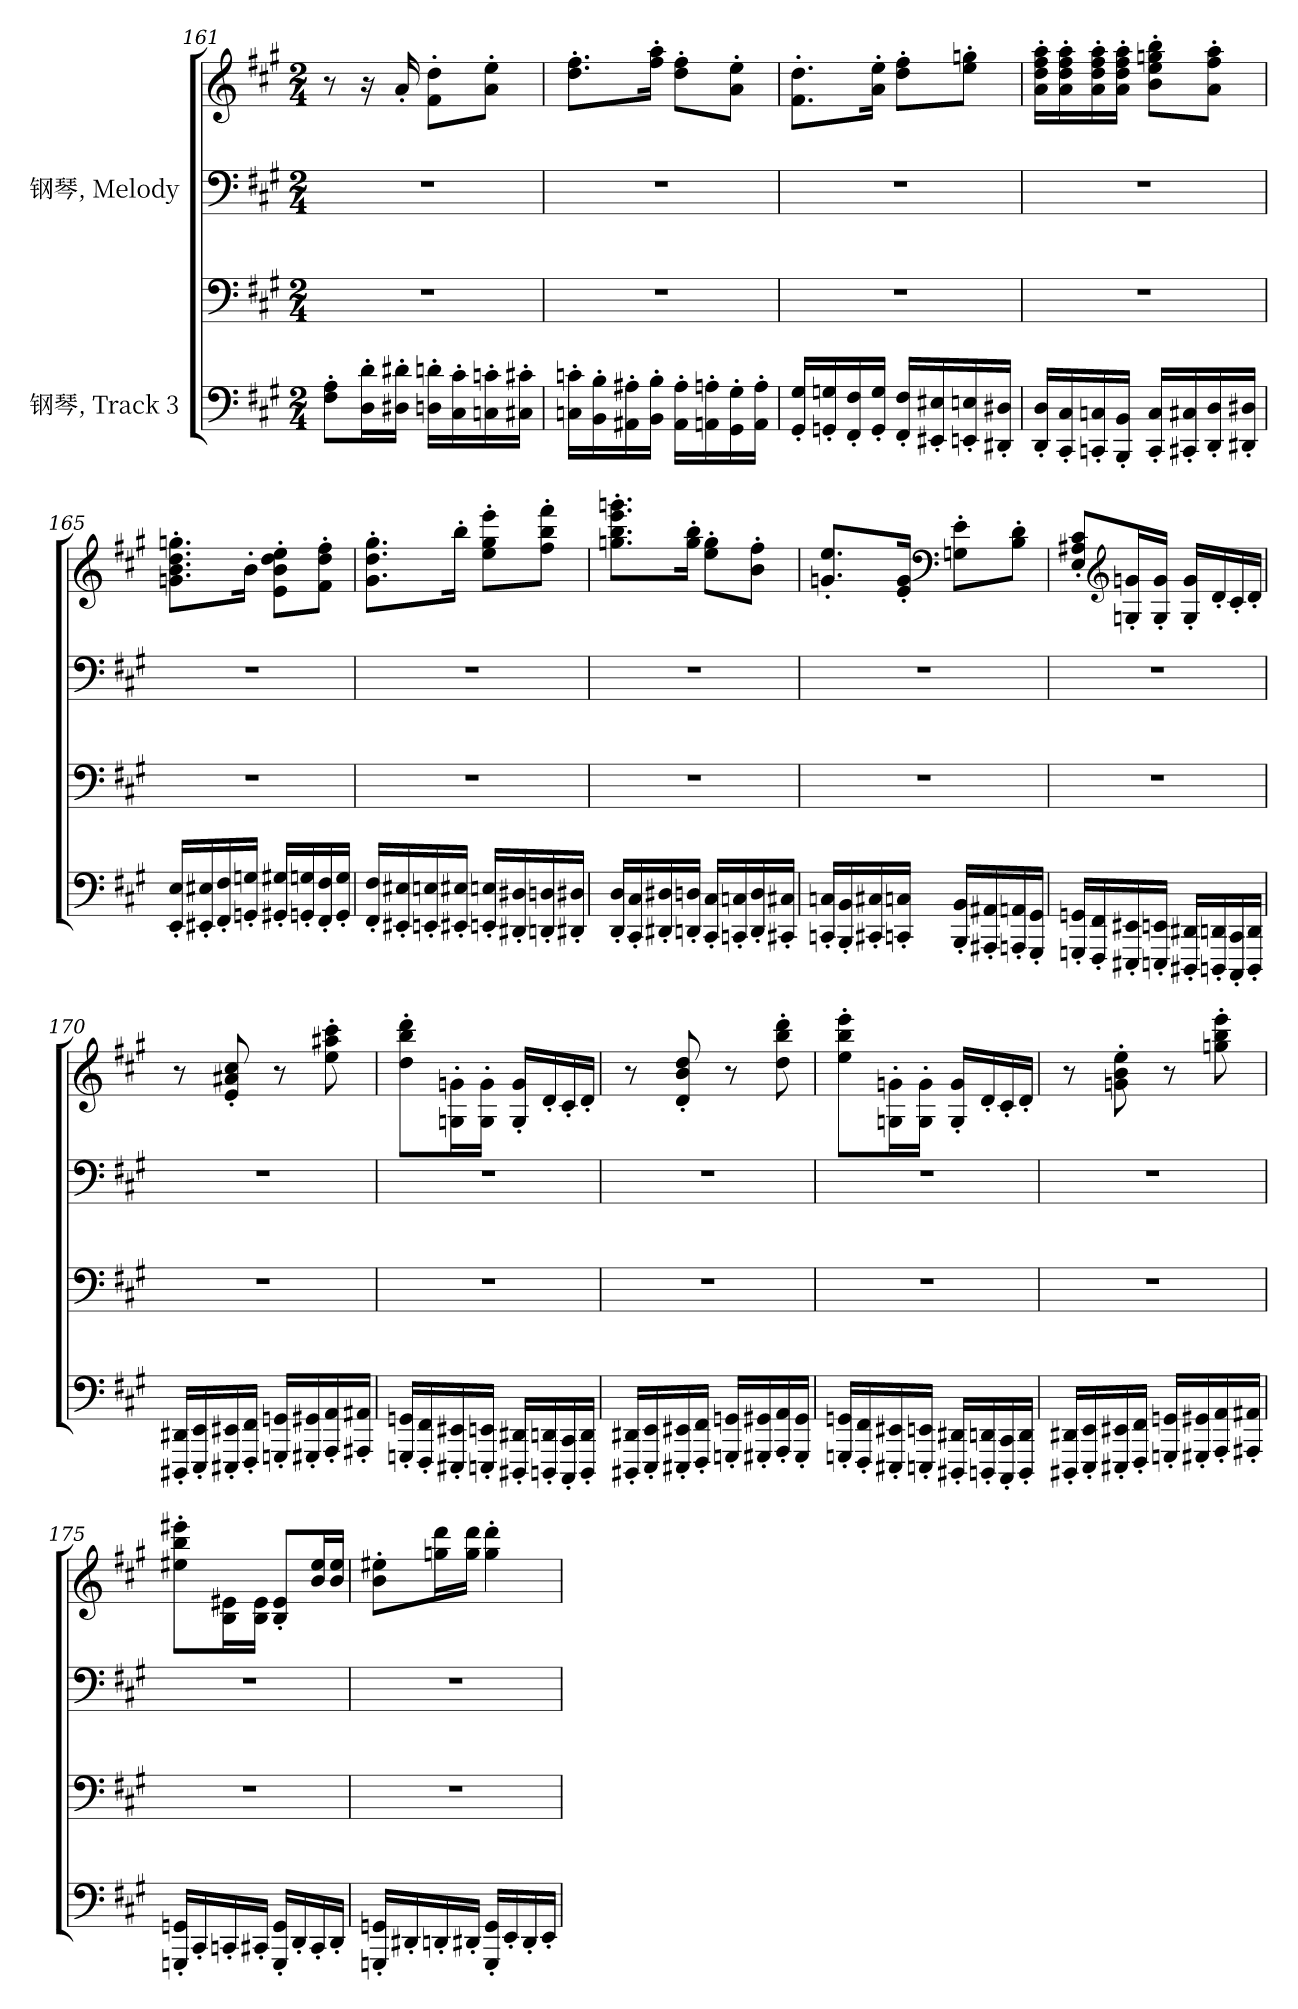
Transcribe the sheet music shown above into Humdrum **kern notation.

**kern	**kern	**kern	**kern
*part2	*part2	*part1	*part1
*staff4	*staff3	*staff2	*staff1
*I"钢琴, Track 3	*	*I"钢琴, Melody	*
*clefF4	*clefF4	*clefF4	*clefG2
*k[f#c#g#]	*k[f#c#g#]	*k[f#c#g#]	*k[f#c#g#]
*M2/4	*M2/4	*M2/4	*M2/4
=161	=161	=161	=161
8F#\' 8A\'L	2r	2r	8r
16D\' 16d\'L	.	.	16r
16D#X\' 16d#X\'JJ	.	.	16a'/
16Dn\' 16dn\'LL	.	.	8f#\' 8dd\'L
16C#\' 16c#\'	.	.	.
16Cn\' 16cn\'	.	.	8a\' 8ee\'J
16C#X\' 16c#X\'JJ	.	.	.
=162	=162	=162	=162
16Cn\' 16cn\'LL	2r	2r	8.dd\' 8.ff#\'L
16BB\' 16B\'	.	.	.
16AA#X\' 16A#X\'	.	.	.
16BB\' 16B\'JJ	.	.	16ff#\' 16aa\'Jk
16AA#\' 16A#\'LL	.	.	8dd\' 8ff#\'L
16AAn\' 16An\'	.	.	.
16GG#\' 16G#\'	.	.	8a\' 8ee\'J
16AA\' 16A\'JJ	.	.	.
!!LO:LB:g=z
=163	=163	=163	=163
16GG#/' 16G#/'LL	2r	2r	8.f#\' 8.dd\'L
16GGn/' 16Gn/'	.	.	.
16FF#/' 16F#/'	.	.	.
16GG/' 16G/'JJ	.	.	16a\' 16ee\'Jk
16FF#/' 16F#/'LL	.	.	8dd\' 8ff#\'L
16EE#X/' 16E#X/'	.	.	.
16EEn/' 16En/'	.	.	8ee\' 8ggn\'J
16DD#X/' 16D#X/'JJ	.	.	.
=164	=164	=164	=164
16DD/' 16D/'LL	2r	2r	16a\' 16dd\' 16ff#\' 16aa\'LL
16CC#/' 16C#/'	.	.	16a\' 16dd\' 16ff#\' 16aa\'
16CCn/' 16Cn/'	.	.	16a\' 16dd\' 16ff#\' 16aa\'
16BBB/' 16BB/'JJ	.	.	16a\' 16dd\' 16ff#\' 16aa\'JJ
16CC/' 16C/'LL	.	.	8b\' 8ee\' 8ggn\' 8bb\'L
16CC#X/' 16C#X/'	.	.	.
16DD/' 16D/'	.	.	8a\' 8ff#\' 8aa\'J
16DD#X/' 16D#X/'JJ	.	.	.
=165	=165	=165	=165
16EE/' 16E/'LL	2r	2r	8.gn\' 8.b\' 8.dd\' 8.ggn\'L
16EE#X/' 16E#X/'	.	.	.
16FF#/' 16F#/'	.	.	.
16GGn/' 16Gn/'JJ	.	.	16b'\Jk
16GG#X/' 16G#X/'LL	.	.	8e\' 8b\' 8dd\' 8ee\'L
16GGn/' 16Gn/'	.	.	.
16FF#/' 16F#/'	.	.	8f#\' 8dd\' 8ff#\'J
16GG/' 16G/'JJ	.	.	.
!!LO:LB:g=z
=166	=166	=166	=166
16FF#/' 16F#/'LL	2r	2r	8.g#\' 8.dd\' 8.gg#\'L
16EE#X/' 16E#X/'	.	.	.
16EEn/' 16En/'	.	.	.
16EE#X/' 16E#X/'JJ	.	.	16bb'\Jk
16EEn/' 16En/'LL	.	.	8ee\' 8gg#\' 8eee\'L
16DD#X/' 16D#X/'	.	.	.
16DDn/' 16Dn/'	.	.	8ff#\' 8bb\' 8fff#\'J
16DD#X/' 16D#X/'JJ	.	.	.
=167	=167	=167	=167
16DD/' 16D/'LL	2r	2r	8.ggn\' 8.bb\' 8.eee\' 8.gggn\'L
16CC#/' 16C#/'	.	.	.
16DD#X/' 16D#X/'	.	.	.
16DDn/' 16Dn/'JJ	.	.	16gg\' 16bb\'Jk
16CC#/' 16C#/'LL	.	.	8ee\' 8gg\'L
16CCn/' 16Cn/'	.	.	.
16DD/' 16D/'	.	.	8b\' 8ff#\'J
16CC#X/' 16C#X/'JJ	.	.	.
!!LO:PB:g=z
=168	=168	=168	=168
16CCn/' 16Cn/'LL	2r	2r	8.gn/' 8.ee/'L
16BBB/' 16BB/'	.	.	.
16CC#X/' 16C#X/'	.	.	.
16CCn/' 16Cn/'JJ	.	.	16e/' 16g/'Jk
*	*	*	*clefF4
16BBB/' 16BB/'LL	.	.	8Gn\' 8e\'L
16AAA#X/' 16AA#X/'	.	.	.
16AAAn/' 16AAn/'	.	.	8B\' 8d\'J
16GGG#/' 16GG#/'JJ	.	.	.
=169	=169	=169	=169
*	*	*	*MM89
16GGGn/' 16GGn/'LL	2r	2r	8E/' 8A#X/' 8c#/'L
16FFF#/' 16FF#/'	.	.	.
*	*	*	*clefG2
16EEE#X/' 16EE#X/'	.	.	16Gn/' 16gn/'L
16EEEn/' 16EEn/'JJ	.	.	16G/' 16g/'JJ
16DDD#X/' 16DD#X/'LL	.	.	16G/' 16g/'LL
16DDDn/' 16DDn/'	.	.	16d'/
16CCC#/' 16CC#/'	.	.	16c#'/
16DDD/' 16DD/'JJ	.	.	16d'/JJ
!!LO:LB:g=z
=170	=170	=170	=170
*	*	*	*MM80
16DDD#X/' 16DD#X/'LL	2r	2r	8r
16EEE/' 16EE/'	.	.	.
16EEE#X/' 16EE#X/'	.	.	8e/' 8a#X/' 8cc#/'
16FFF#/' 16FF#/'JJ	.	.	.
16GGGn/' 16GGn/'LL	.	.	8r
16GGG#X/' 16GG#X/'	.	.	.
16AAA/' 16AA/'	.	.	8ee\' 8aa#X\' 8ccc#\'
16AAA#X/' 16AA#X/'JJ	.	.	.
=171	=171	=171	=171
*	*	*	*MM90
16GGGn/' 16GGn/'LL	2r	2r	8dd\' 8bb\' 8ddd\'L
16FFF#/' 16FF#/'	.	.	.
16EEE#X/' 16EE#X/'	.	.	16Gn\' 16gn\'L
16EEEn/' 16EEn/'JJ	.	.	16G\' 16g\'JJ
16DDD#X/' 16DD#X/'LL	.	.	16G/' 16g/'LL
16DDDn/' 16DDn/'	.	.	16d'/
16CCC#/' 16CC#/'	.	.	16c#'/
16DDD/' 16DD/'JJ	.	.	16d'/JJ
=172	=172	=172	=172
*	*	*	*MM78
16DDD#X/' 16DD#X/'LL	2r	2r	8r
16EEE/' 16EE/'	.	.	.
16EEE#X/' 16EE#X/'	.	.	8d/' 8b/' 8dd/'
16FFF#/' 16FF#/'JJ	.	.	.
16GGGn/' 16GGn/'LL	.	.	8r
16GGG#X/' 16GG#X/'	.	.	.
16AAA/' 16AA/'	.	.	8dd\' 8bb\' 8ddd\'
16GGG#/' 16GG#/'JJ	.	.	.
!!LO:LB:g=z
=173	=173	=173	=173
16GGGn/' 16GGn/'LL	2r	2r	8ee\' 8bb\' 8eee\'L
16FFF#/' 16FF#/'	.	.	.
*	*	*	*MM89
16EEE#X/' 16EE#X/'	.	.	16Gn\' 16gn\'L
16EEEn/' 16EEn/'JJ	.	.	16G\' 16g\'JJ
16DDD#X/' 16DD#X/'LL	.	.	16G/' 16g/'LL
16DDDn/' 16DDn/'	.	.	16d'/
16CCC#/' 16CC#/'	.	.	16c#'/
16DDD/' 16DD/'JJ	.	.	16d'/JJ
=174	=174	=174	=174
*	*	*	*MM73
16DDD#X/' 16DD#X/'LL	2r	2r	8r
16EEE/' 16EE/'	.	.	.
16EEE#X/' 16EE#X/'	.	.	8gn\' 8b\' 8ee\'
16FFF#/' 16FF#/'JJ	.	.	.
16GGGn/' 16GGn/'LL	.	.	8r
16GGG#X/' 16GG#X/'	.	.	.
16AAA/' 16AA/'	.	.	8ggn\' 8bb\' 8eee\'
16AAA#X/' 16AA#X/'JJ	.	.	.
=175	=175	=175	=175
*	*	*	*MM82
16GGGn/' 16GGn/'LL	2r	2r	8ee#X\' 8bb\' 8eee#X\'L
16CC#'/	.	.	.
16CCn'/	.	.	16B\ 16e#X\L
16CC#X'/JJ	.	.	16B\ 16e#\JJ
16GGG/' 16GG/'LL	.	.	8B/' 8e#/'L
16DD'/	.	.	.
16CC#'/	.	.	16b/ 16ee#/L
16DD'/JJ	.	.	16b/ 16ee#/JJ
!!LO:PB:g=z
=176	=176	=176	=176
16GGGn/' 16GGn/'LL	2r	2r	8b\' 8ee#X\'L
16DD#X'/	.	.	.
16DDn'/	.	.	16ggn\ 16ddd\L
16DD#X'/JJ	.	.	16gg\ 16ddd\JJ
16GGG/' 16GG/'LL	.	.	4gg\' 4ddd\'
16EE'/	.	.	.
16DD#'/	.	.	.
16EE'/JJ	.	.	.
=	=	=	=
*-	*-	*-	*-
